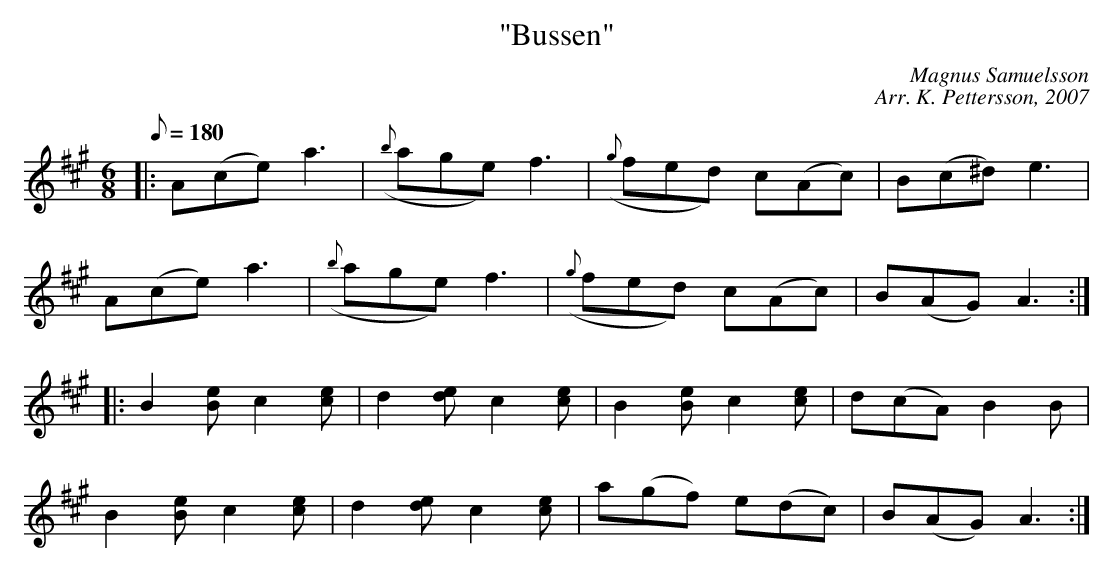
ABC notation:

X:1
T: "Bussen"
C: Magnus Samuelsson
C: Arr. K. Pettersson, 2007
M: 6/8
L: 1/8
K: A
Q: 180
[V:1] [|: A(ce) a3 | ({b}age) f3 | ({g}fed) c(Ac) | B(c^d) e3 |
[V:2] [
[V:1] [ A(ce) a3 | ({b}age) f3 | ({g}fed) c(Ac) | B(AG) A3:|
[V:2] [
[V:1] [|: B2[Be] c2[ce] | d2[de] c2[ce] | B2[Be] c2[ce] | d(cA) B2B |
[V:2] [
[V:1] [ B2[Be] c2[ce] | d2[de] c2[ce] | a(gf) e(dc) | B(AG) A3 :|
[V:2] [
